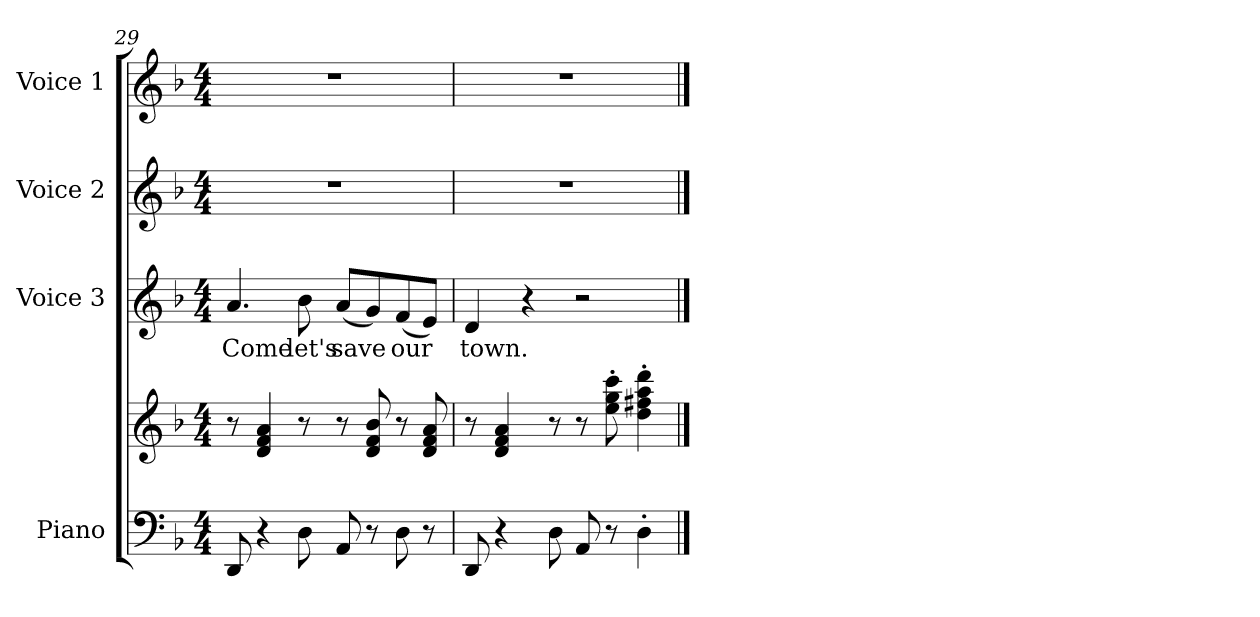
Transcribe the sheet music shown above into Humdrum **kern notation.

**kern	**kern	**kern	**text	**kern	**kern
*part4	*part4	*part3	*part3	*part2	*part1
*staff5	*staff4	*staff3	*staff3	*staff2	*staff1
*I"Piano	*	*I"Voice 3	*	*I"Voice 2	*I"Voice 1
*I'Pno.	*	*I'Voice	*	*I'Voice	*I'Voice
*clefF4	*clefG2	*clefG2	*	*clefG2	*clefG2
*k[b-]	*k[b-]	*k[b-]	*	*k[b-]	*k[b-]
*F:	*F:	*F:	*	*F:	*F:
*M4/4	*M4/4	*M4/4	*	*M4/4	*M4/4
=29	=29	=29	=29	=29	=29
!	!	!	!LO:LY:b:color=#000000	!	!
8DDi/	8r	4.ai/	Come	1r	1r
4r	4di/ 4fi 4ai	.	.	.	.
!	!	!	!LO:LY:b:color=#000000	!	!
8Di\	8r	8b-i\	let's	.	.
!	!	!	!LO:LY:b:color=#000000	!	!
8AAi/	8r	(8ai/L	save	.	.
8r	8di/ 8fi 8b-i	8gi/)	.	.	.
!	!	!	!LO:LY:b:color=#000000	!	!
8Di\	8r	(8fi/	our	.	.
8r	8di/ 8fi 8ai	8ei/J)	.	.	.
=30	=30	=30	=30	=30	=30
!	!	!	!LO:LY:b:color=#000000	!	!
8DDi/	8r	4di/	town.	1r	1r
4r	4di/ 4fi 4ai	.	.	.	.
.	.	4r	.	.	.
8Di\	8r	.	.	.	.
8AAi/	8r	2r	.	.	.
8r	8eei\' 8ggi' 8ccci'	.	.	.	.
4D'i\	4ddi\' 4ff#Xi' 4aai' 4dddi'	.	.	.	.
==	==	==	==	==	==
*-	*-	*-	*-	*-	*-
